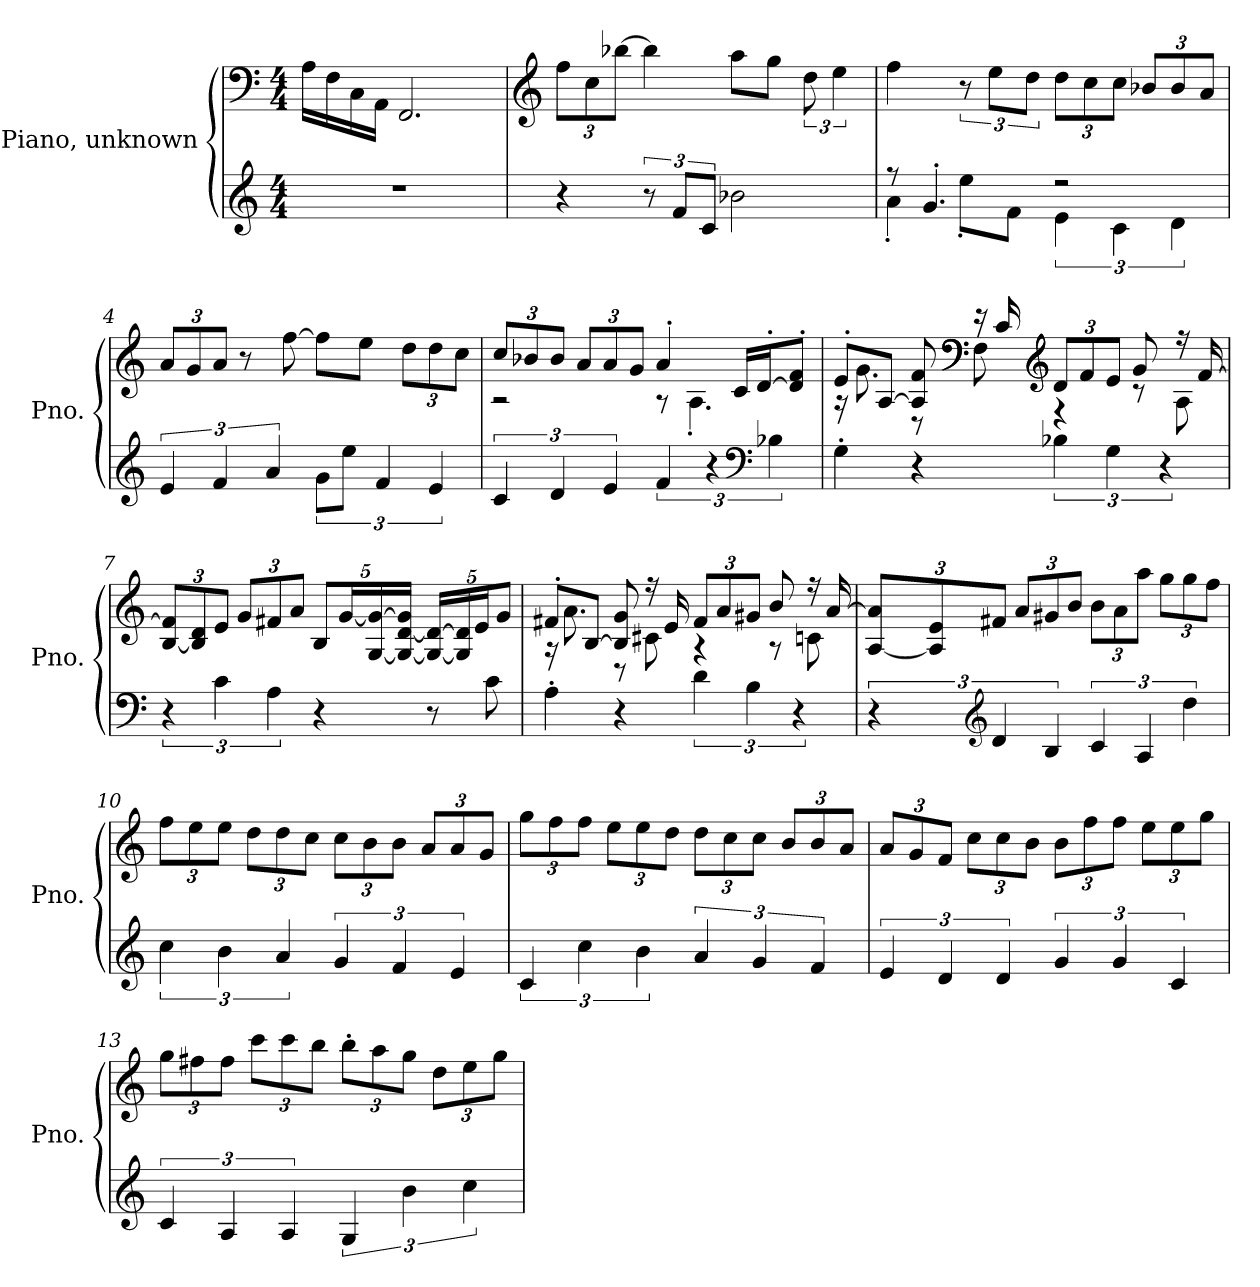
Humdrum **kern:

**kern	**kern
*part1	*part1
*staff2	*staff1
*I"Piano, unknown	*
*I'Pno.	*
*clefG2	*clefF4
*k[]	*k[]
*M4/4	*M4/4
*MM140	*MM140
=1	=1
1r	16A\LL
.	16F\
.	16C\
.	16AA\JJ
.	2.FF/
=2	=2
*	*clefG2
*	*Xbrackettup
4r	12ff\L
.	12cc\
.	[12bb-X\J
12r	4bb-\]
12f/L	.
12c/J	.
2b-X\	8aa\L
.	8gg\J
*	*brackettup
.	12dd\
.	6ee\
=3	=3
*^	*
8r	4a'\	4ff\
4.g'/	.	.
.	8ee'\L	12r
.	.	12ee\L
.	8f\J	.
.	.	12dd\J
*	*	*Xbrackettup
2r	6e\	12dd\L
.	.	12cc\
.	6c\	12cc\J
.	.	12b-X/L
.	6d\	12b-/
.	.	12a/J
*v	*v	*
=4	=4
6e/	12a/L
.	12g/
6f/	12a/J
.	8r
6a/	.
.	[8ff\
12g\L	8ff\L]
12ee\J	.
.	8ee\J
6f/	.
.	12dd\L
6e/	12dd\
.	12cc\J
!!LO:LB:g=z
=5	=5
*	*^
6c/	12cc/L	2r
.	12b-X/	.
6d/	12b-/J	.
.	12a/L	.
6e/	12a/	.
.	12g/J	.
6f/	4a'/	8r
.	.	4.A'\
6r	.	.
.	16c/LL	.
.	[16d'/J	.
*clefF4	*	*
6B-X\	.	.
.	8d/]' 8f/'J	.
=6	=6	=6
4G'\	8e'/L	16r
.	.	8.g\
.	[8A/J	.
4r	8A/] 8f/	8r
*	*clefF4	*
.	16r	8F\
.	16c/	.
*	*clefG2	*
6B-X\	12d/L	4r
.	12f/	.
6G\	12e/J	.
.	8g/	8r
6r	.	.
.	16r	8A\
.	[16f/	.
*	*v	*v
!!LO:LB:g=z
=7	=7
6r	[12B/ 12f/]L
.	12B/] 12d/
6c\	12e/J
.	12g/L
6A\	12f#X/
.	12a/J
4r	10B/L
.	[20g/L
.	[20G/ 20g/_
.	20G/_ [20d/ 20g/]JJ
8r	20G/_ 20d/_LL
.	20G/] 20d/]
.	20e/J
8c\	.
.	10g/J
=8	=8
*	*^
4A'\	8f#X'/L	16r
.	.	8.a\
.	[8B/J	.
4r	8B/] 8g/	8r
.	16r	8c#X\
.	16e/	.
6d\	12f#/L	4r
.	12a/	.
6B\	12g#X/J	.
.	8b/	8r
6r	.	.
.	16r	8cn\
.	[16a/	.
*	*v	*v
!!LO:LB:g=z
=9	=9
6r	[12A/ 12a/]L
.	12A/] 12e/
*clefG2	*
6d/	12f#X/J
.	12a/L
6B/	12g#X/
.	12b/J
6c/	12b\L
.	12a\
6A/	12aa\J
.	12gg\L
6dd\	12gg\
.	12ff\J
=10	=10
6cc\	12ff\L
.	12ee\
6b\	12ee\J
.	12dd\L
6a/	12dd\
.	12cc\J
6g/	12cc\L
.	12b\
6f/	12b\J
.	12a/L
6e/	12a/
.	12g/J
=11	=11
6c/	12gg\L
.	12ff\
6cc\	12ff\J
.	12ee\L
6b\	12ee\
.	12dd\J
6a/	12dd\L
.	12cc\
6g/	12cc\J
.	12b/L
6f/	12b/
.	12a/J
!!LO:LB:g=z
=12	=12
6e/	12a/L
.	12g/
6d/	12f/J
.	12cc\L
6d/	12cc\
.	12b\J
6g/	12b\L
.	12ff\
6g/	12ff\J
.	12ee\L
6c/	12ee\
.	12gg\J
=13	=13
6c/	12gg\L
.	12ff#X\
6A/	12ff#\J
.	12ccc\L
6A/	12ccc\
.	12bb\J
6G/	12bb'\L
.	12aa\
6b\	12gg\J
.	12dd\L
6cc\	12ee\
.	12gg\J
=	=
*-	*-
